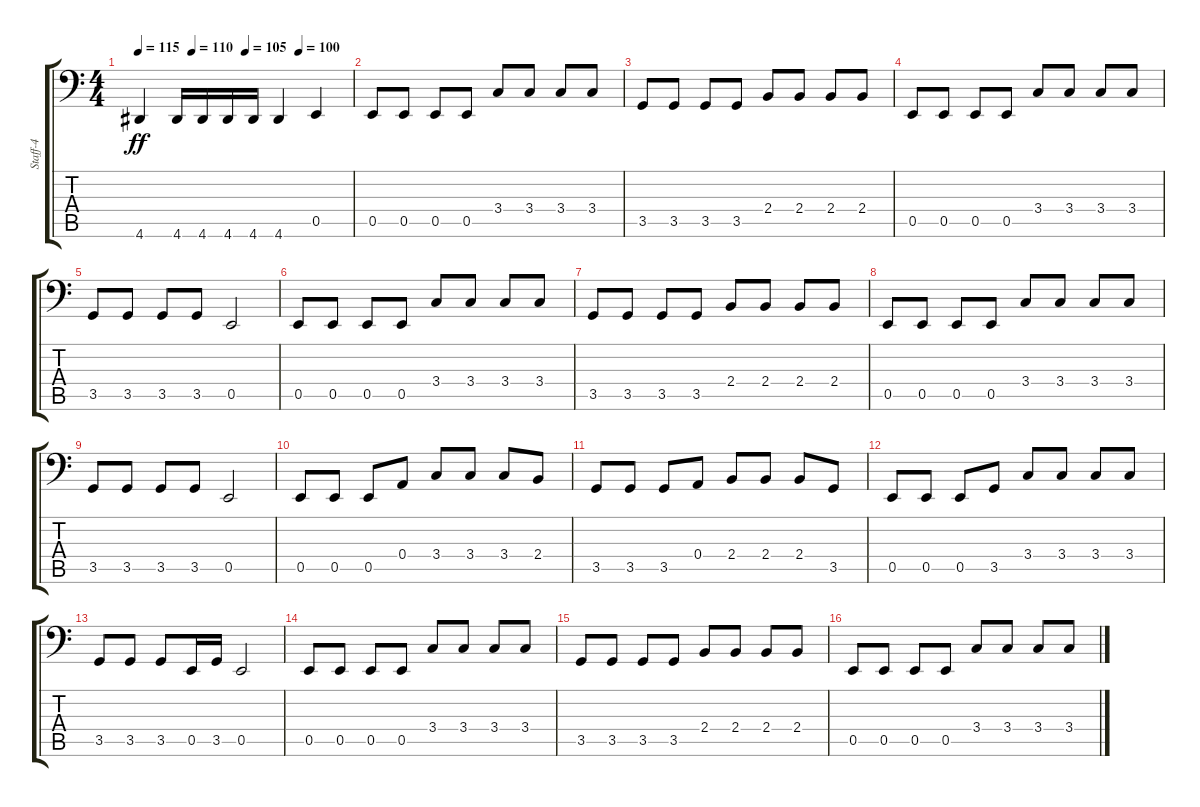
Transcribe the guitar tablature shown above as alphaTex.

\track ("Staff-4" "Staff-4") {instrument electricbassfinger}
\staff {score tabs}
\tuning (C3 G2 D2 A1 E1 B0) {hide}
\ts (4 4)
\tempo 115
\tempo (110 0.25)
\tempo (105 0.5)
\tempo (100 0.75)
\clef f4
\ks c
4.6.4{dy ff} 4.6.16 4.6.16 4.6.16 4.6.16 4.6.4 0.5.4 |
0.5.8 0.5.8 0.5.8 0.5.8 3.4.8 3.4.8 3.4.8 3.4.8 |
3.5.8 3.5.8 3.5.8 3.5.8 2.4.8 2.4.8 2.4.8 2.4.8 |
0.5.8 0.5.8 0.5.8 0.5.8 3.4.8 3.4.8 3.4.8 3.4.8 |
3.5.8 3.5.8 3.5.8 3.5.8 0.5.2 |
0.5.8 0.5.8 0.5.8 0.5.8 3.4.8 3.4.8 3.4.8 3.4.8 |
3.5.8 3.5.8 3.5.8 3.5.8 2.4.8 2.4.8 2.4.8 2.4.8 |
0.5.8 0.5.8 0.5.8 0.5.8 3.4.8 3.4.8 3.4.8 3.4.8 |
3.5.8 3.5.8 3.5.8 3.5.8 0.5.2 |
0.5.8 0.5.8 0.5.8 0.4.8 3.4.8 3.4.8 3.4.8 2.4.8 |
3.5.8 3.5.8 3.5.8 0.4.8 2.4.8 2.4.8 2.4.8 3.5.8 |
0.5.8 0.5.8 0.5.8 3.5.8 3.4.8 3.4.8 3.4.8 3.4.8 |
3.5.8 3.5.8 3.5.8 0.5.16 3.5.16 0.5.2 |
0.5.8 0.5.8 0.5.8 0.5.8 3.4.8 3.4.8 3.4.8 3.4.8 |
3.5.8 3.5.8 3.5.8 3.5.8 2.4.8 2.4.8 2.4.8 2.4.8 |
0.5.8 0.5.8 0.5.8 0.5.8 3.4.8 3.4.8 3.4.8 3.4.8
